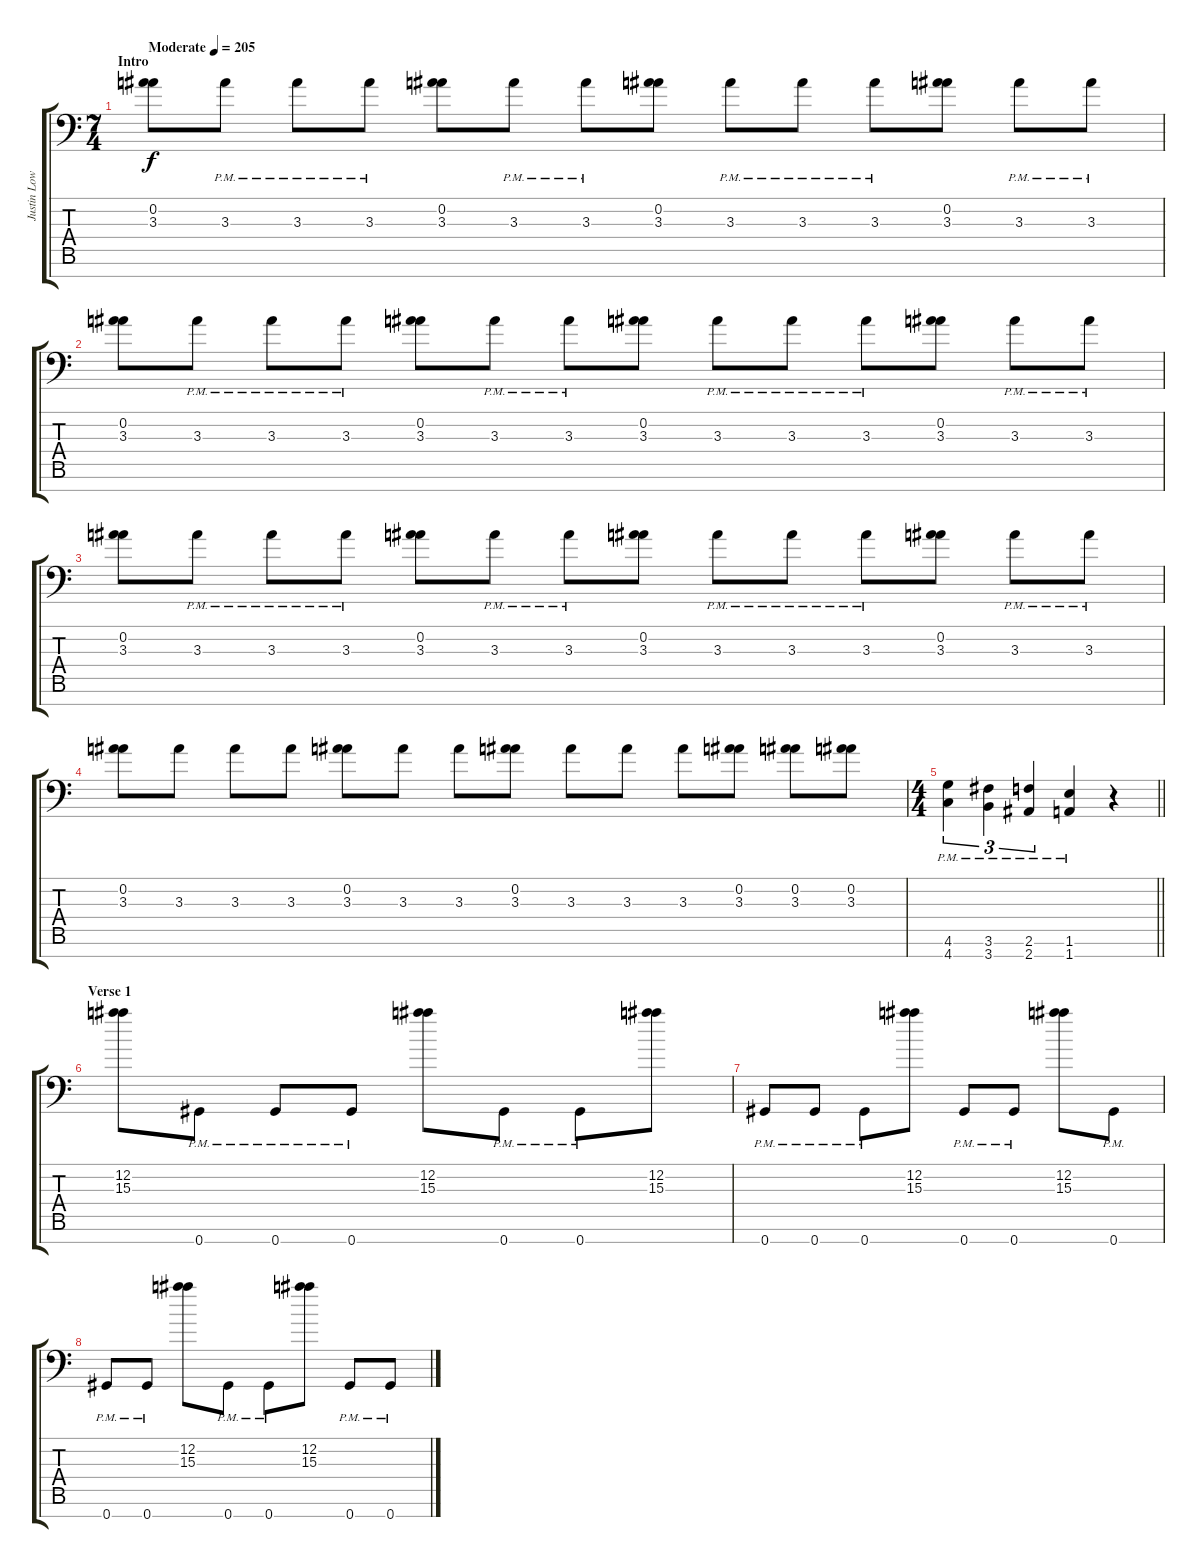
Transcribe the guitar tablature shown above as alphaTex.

\track ("Justin Lowe" "Justin Low") {instrument distortionguitar}
\staff {score tabs}
\tuning (Eb4 Bb3 Gb3 Db3 Ab2 Eb2 Ab1) {hide}
\ts (7 4)
\section ("" "Intro")
\tempo (205 "Moderate")
\clef f4
\ks c
(0.2 3.3).8{dy f instrument distortionguitar} 3.3{pm}.8 3.3{pm}.8 3.3{pm}.8 (0.2 3.3).8 3.3{pm}.8 3.3{pm}.8 (0.2 3.3).8 3.3{pm}.8 3.3{pm}.8 3.3{pm}.8 (0.2 3.3).8 3.3{pm}.8 3.3{pm}.8 |
(0.2 3.3).8 3.3{pm}.8 3.3{pm}.8 3.3{pm}.8 (0.2 3.3).8 3.3{pm}.8 3.3{pm}.8 (0.2 3.3).8 3.3{pm}.8 3.3{pm}.8 3.3{pm}.8 (0.2 3.3).8 3.3{pm}.8 3.3{pm}.8 |
(0.2 3.3).8 3.3{pm}.8 3.3{pm}.8 3.3{pm}.8 (0.2 3.3).8 3.3{pm}.8 3.3{pm}.8 (0.2 3.3).8 3.3{pm}.8 3.3{pm}.8 3.3{pm}.8 (0.2 3.3).8 3.3{pm}.8 3.3{pm}.8 |
(0.2 3.3).8 3.3.8 3.3.8 3.3.8 (0.2 3.3).8 3.3.8 3.3.8 (0.2 3.3).8 3.3.8 3.3.8 3.3.8 (0.2 3.3).8 (0.2 3.3).8 (0.2 3.3).8 |
\ts (4 4)
\barLineRight lightlight
(4.6{pm} 4.7{pm}).4{tu (3 2)} (3.6{pm} 3.7{pm}).4{tu (3 2)} (2.6{pm} 2.7{pm}).4{tu (3 2)} (1.6{pm} 1.7{pm}).4 r.4 |
\section ("" "Verse 1")
(12.2 15.3).8 0.7{pm}.8 0.7{pm}.8 0.7{pm}.8 (12.2 15.3).8 0.7{pm}.8 0.7{pm}.8 (12.2 15.3).8 |
0.7{pm}.8 0.7{pm}.8 0.7{pm}.8 (12.2 15.3).8 0.7{pm}.8 0.7{pm}.8 (12.2 15.3).8 0.7{pm}.8 |
0.7{pm}.8 0.7{pm}.8 (12.2 15.3).8 0.7{pm}.8 0.7{pm}.8 (12.2 15.3).8 0.7{pm}.8 0.7{pm}.8
